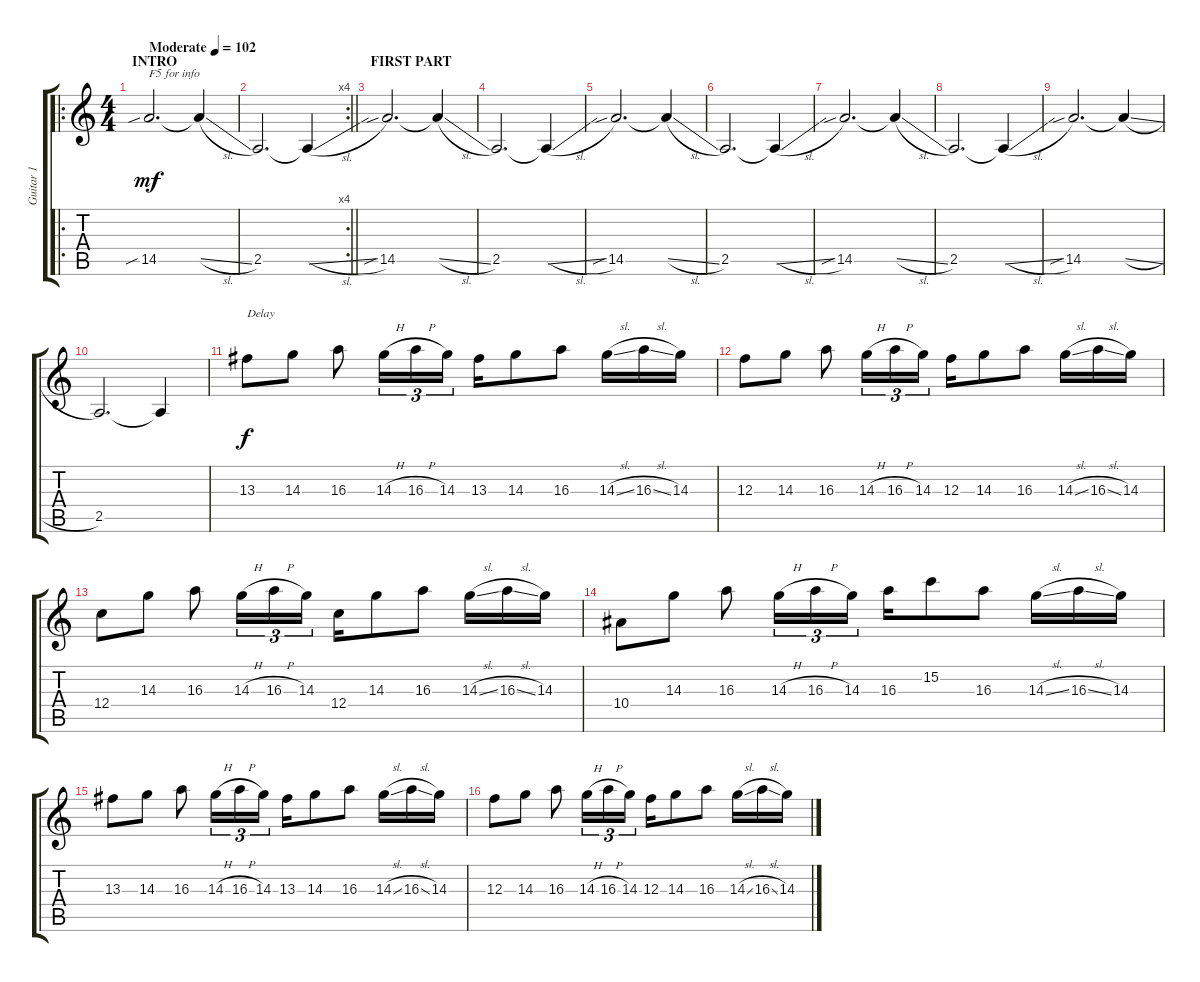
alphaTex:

\track ("Guitar 1" "Guitar 1") {instrument distortionguitar}
\staff {score tabs}
\tuning (D4 A3 F3 C3 G2 C2) {hide}
\ro
\ts (4 4)
\section ("" "INTRO")
\tempo (102 "Moderate")
\clef g2
\ks c
14.5{sib}.2{d txt "F5 for info" dy mf instrument distortionguitar} 14.5{sl t}.4 |
\rc 4
\barLineRight lightlight
2.5.2{d} 2.5{sl t}.4 |
\section ("" "FIRST PART")
14.5{sib}.2{d} 14.5{sl t}.4 |
2.5.2{d} 2.5{sl t}.4 |
14.5{sib}.2{d} 14.5{sl t}.4 |
2.5.2{d} 2.5{sl t}.4 |
14.5{sib}.2{d} 14.5{sl t}.4 |
2.5.2{d} 2.5{sl t}.4 |
14.5{sib}.2{d} 14.5{sl t}.4 |
2.5.2{d} 2.5{t}.4 |
13.3.8{txt "Delay" dy f} 14.3.8 16.3.8 14.3{h}.16{tu (3 2)} 16.3{h}.16{tu (3 2)} 14.3.16{tu (3 2)} 13.3.16 14.3.8 16.3.8 14.3{sl}.16 16.3{sl}.16 14.3.16 |
12.3.8 14.3.8 16.3.8{volume 14} 14.3{h}.16{tu (3 2)} 16.3{h}.16{tu (3 2)} 14.3.16{tu (3 2)} 12.3.16 14.3.8 16.3.8 14.3{sl}.16 16.3{sl}.16 14.3.16 |
12.4.8 14.3.8 16.3.8 14.3{h}.16{tu (3 2)} 16.3{h}.16{tu (3 2)} 14.3.16{tu (3 2)} 12.4.16 14.3.8 16.3.8 14.3{sl}.16 16.3{sl}.16 14.3.16 |
10.4.8 14.3.8 16.3.8 14.3{h}.16{tu (3 2)} 16.3{h}.16{tu (3 2)} 14.3.16{tu (3 2)} 16.3.16 15.2.8 16.3.8 14.3{sl}.16 16.3{sl}.16 14.3.16 |
13.3.8 14.3.8 16.3.8 14.3{h}.16{tu (3 2)} 16.3{h}.16{tu (3 2)} 14.3.16{tu (3 2)} 13.3.16 14.3.8 16.3.8 14.3{sl}.16 16.3{sl}.16 14.3.16 |
12.3.8 14.3.8 16.3.8 14.3{h}.16{tu (3 2)} 16.3{h}.16{tu (3 2)} 14.3.16{tu (3 2)} 12.3.16 14.3.8 16.3.8 14.3{sl}.16 16.3{sl}.16 14.3.16
